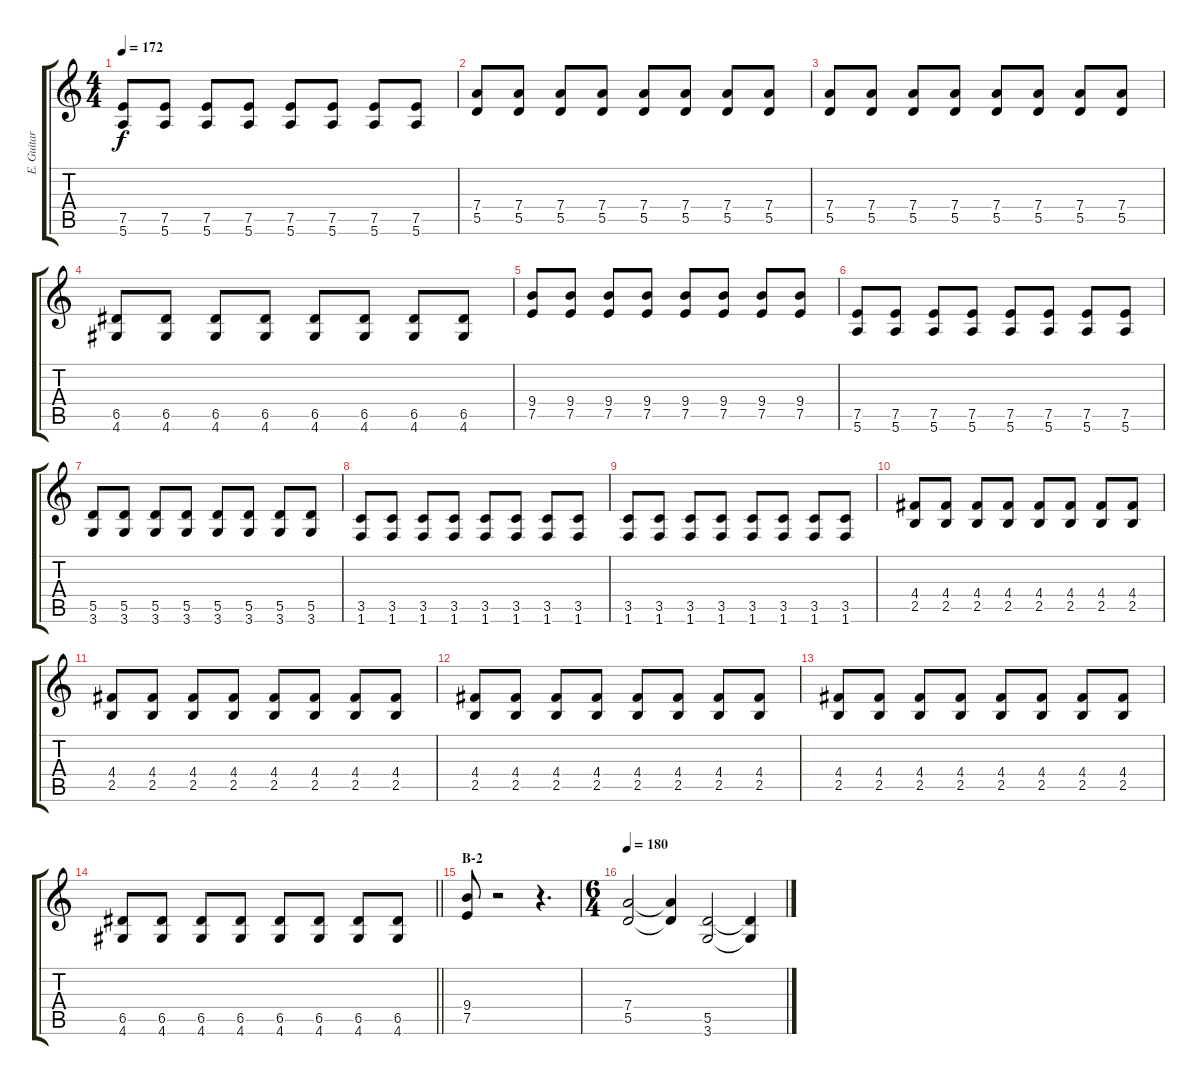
\track ("E. Guitar III" "E. Guitar ") {instrument overdrivenguitar}
\staff {score tabs}
\tuning (E4 B3 G3 D3 A2 E2) {hide}
\ts (4 4)
\tempo 172
\clef g2
\ks c
(7.5 5.6).8{dy f} (7.5 5.6).8 (7.5 5.6).8 (7.5 5.6).8 (7.5 5.6).8 (7.5 5.6).8 (7.5 5.6).8 (7.5 5.6).8 |
(7.4 5.5).8 (7.4 5.5).8 (7.4 5.5).8 (7.4 5.5).8 (7.4 5.5).8 (7.4 5.5).8 (7.4 5.5).8 (7.4 5.5).8 |
(7.4 5.5).8 (7.4 5.5).8 (7.4 5.5).8 (7.4 5.5).8 (7.4 5.5).8 (7.4 5.5).8 (7.4 5.5).8 (7.4 5.5).8 |
(6.5 4.6).8 (6.5 4.6).8 (6.5 4.6).8 (6.5 4.6).8 (6.5 4.6).8 (6.5 4.6).8 (6.5 4.6).8 (6.5 4.6).8 |
(9.4 7.5).8 (9.4 7.5).8 (9.4 7.5).8 (9.4 7.5).8 (9.4 7.5).8 (9.4 7.5).8 (9.4 7.5).8 (9.4 7.5).8 |
(7.5 5.6).8 (7.5 5.6).8 (7.5 5.6).8 (7.5 5.6).8 (7.5 5.6).8 (7.5 5.6).8 (7.5 5.6).8 (7.5 5.6).8 |
(5.5 3.6).8 (5.5 3.6).8 (5.5 3.6).8 (5.5 3.6).8 (5.5 3.6).8 (5.5 3.6).8 (5.5 3.6).8 (5.5 3.6).8 |
(3.5 1.6).8 (3.5 1.6).8 (3.5 1.6).8 (3.5 1.6).8 (3.5 1.6).8 (3.5 1.6).8 (3.5 1.6).8 (3.5 1.6).8 |
(3.5 1.6).8 (3.5 1.6).8 (3.5 1.6).8 (3.5 1.6).8 (3.5 1.6).8 (3.5 1.6).8 (3.5 1.6).8 (3.5 1.6).8 |
(4.4 2.5).8 (4.4 2.5).8 (4.4 2.5).8 (4.4 2.5).8 (4.4 2.5).8 (4.4 2.5).8 (4.4 2.5).8 (4.4 2.5).8 |
(4.4 2.5).8 (4.4 2.5).8 (4.4 2.5).8 (4.4 2.5).8 (4.4 2.5).8 (4.4 2.5).8 (4.4 2.5).8 (4.4 2.5).8 |
(4.4 2.5).8 (4.4 2.5).8 (4.4 2.5).8 (4.4 2.5).8 (4.4 2.5).8 (4.4 2.5).8 (4.4 2.5).8 (4.4 2.5).8 |
(4.4 2.5).8 (4.4 2.5).8 (4.4 2.5).8 (4.4 2.5).8 (4.4 2.5).8 (4.4 2.5).8 (4.4 2.5).8 (4.4 2.5).8 |
\barLineRight lightlight
(6.5 4.6).8 (6.5 4.6).8 (6.5 4.6).8 (6.5 4.6).8 (6.5 4.6).8 (6.5 4.6).8 (6.5 4.6).8 (6.5 4.6).8 |
\section ("" "B-2")
(9.4 7.5).8 r.2 r.4{d} |
\ts (6 4)
\tempo 180
(7.4 5.5).2 (7.4{t} 5.5{t}).4 (5.5 3.6).2 (5.5{t} 3.6{t}).4
